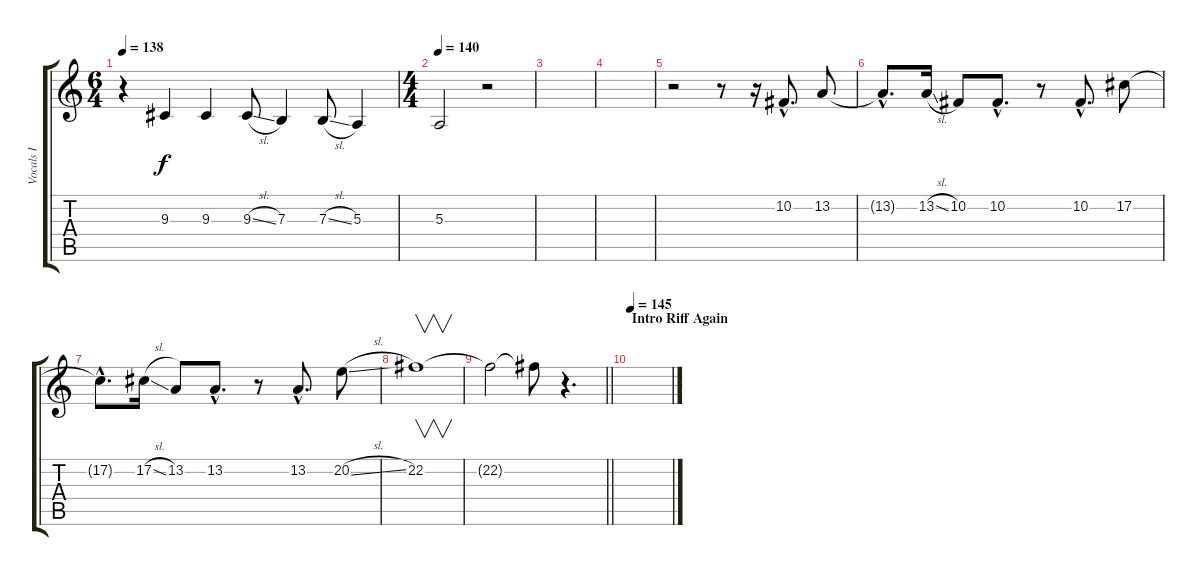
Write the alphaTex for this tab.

\track ("Vocals I" "Vocals I") {instrument clarinet}
\staff {score tabs}
\tuning (Db4 Ab3 E3 B2 Gb2 Db2) {hide}
\ts (6 4)
\tempo 138
\clef g2
\ks c
r.4{dy f volume 13 instrument clarinet} 9.3.4 9.3.4 9.3{sl}.8 7.3.4 7.3{sl}.8 5.3.4 |
\ts (4 4)
\tempo 140
5.3.2 r.2 |
|
|
r.2 r.8 r.16 10.2{hac}.8{d} 13.2.8 |
13.2{hac t}.8{d} 13.2{sl}.16 10.2.8 10.2{hac}.8{d} r.8 10.2{hac}.8{d} 17.2.8 |
17.2{hac t}.8{d} 17.2{sl}.16 13.2.8 13.2{hac}.8{d} r.8 13.2{hac}.8{d} 20.2{sl}.8 |
22.2.1{v} |
\barLineRight lightlight
22.2{t}.2 22.2{t}.8 r.4{d} |
\section ("" "Intro Riff Again")
\tempo 145
